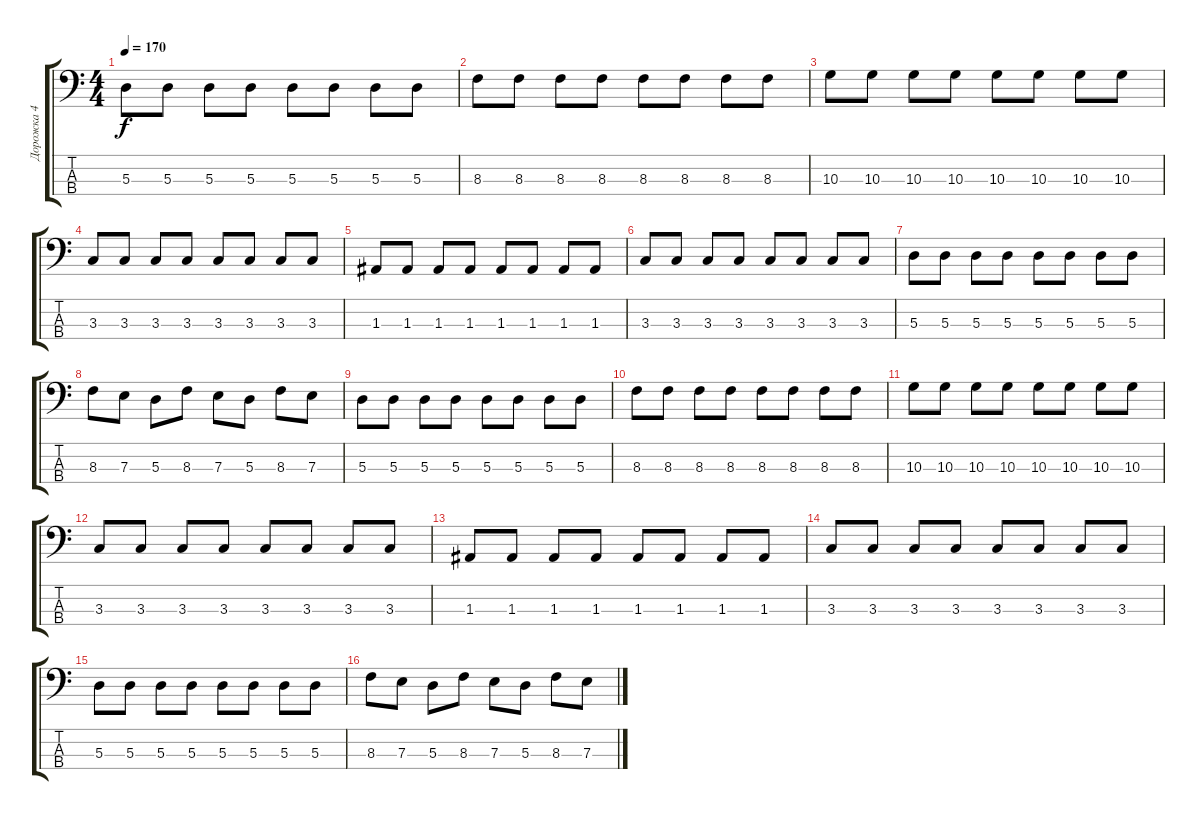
\track ("Дорожка 4" "Дорожка 4") {instrument electricbassfinger}
\staff {score tabs}
\tuning (G2 D2 A1 E1) {hide}
\ts (4 4)
\tempo 170
\clef f4
\ks c
5.3.8{dy f} 5.3.8 5.3.8 5.3.8 5.3.8 5.3.8 5.3.8 5.3.8 |
8.3.8 8.3.8 8.3.8 8.3.8 8.3.8 8.3.8 8.3.8 8.3.8 |
10.3.8 10.3.8 10.3.8 10.3.8 10.3.8 10.3.8 10.3.8 10.3.8 |
3.3.8 3.3.8 3.3.8 3.3.8 3.3.8 3.3.8 3.3.8 3.3.8 |
1.3.8 1.3.8 1.3.8 1.3.8 1.3.8 1.3.8 1.3.8 1.3.8 |
3.3.8 3.3.8 3.3.8 3.3.8 3.3.8 3.3.8 3.3.8 3.3.8 |
5.3.8 5.3.8 5.3.8 5.3.8 5.3.8 5.3.8 5.3.8 5.3.8 |
8.3.8 7.3.8 5.3.8 8.3.8 7.3.8 5.3.8 8.3.8 7.3.8 |
5.3.8 5.3.8 5.3.8 5.3.8 5.3.8 5.3.8 5.3.8 5.3.8 |
8.3.8 8.3.8 8.3.8 8.3.8 8.3.8 8.3.8 8.3.8 8.3.8 |
10.3.8 10.3.8 10.3.8 10.3.8 10.3.8 10.3.8 10.3.8 10.3.8 |
3.3.8 3.3.8 3.3.8 3.3.8 3.3.8 3.3.8 3.3.8 3.3.8 |
1.3.8 1.3.8 1.3.8 1.3.8 1.3.8 1.3.8 1.3.8 1.3.8 |
3.3.8 3.3.8 3.3.8 3.3.8 3.3.8 3.3.8 3.3.8 3.3.8 |
5.3.8 5.3.8 5.3.8 5.3.8 5.3.8 5.3.8 5.3.8 5.3.8 |
8.3.8 7.3.8 5.3.8 8.3.8 7.3.8 5.3.8 8.3.8 7.3.8
